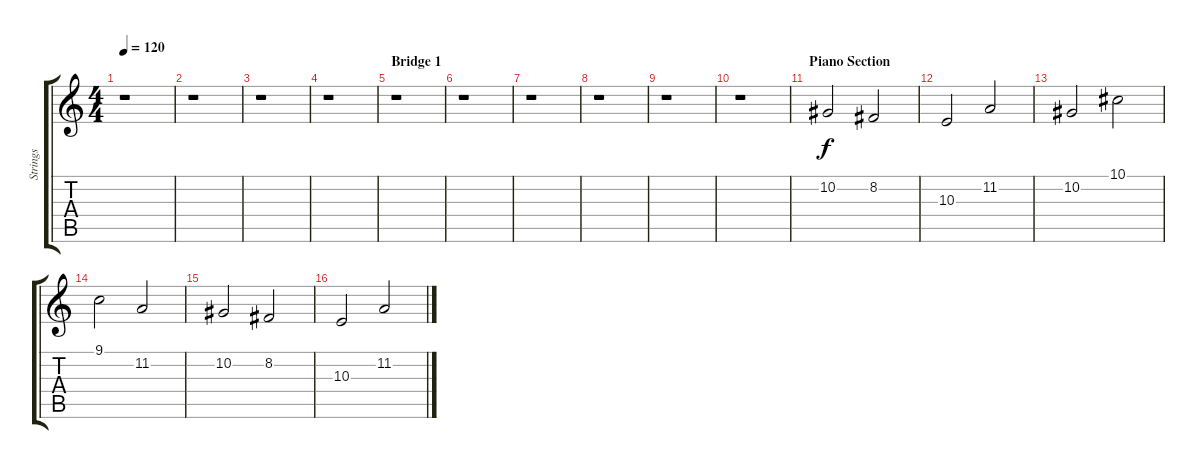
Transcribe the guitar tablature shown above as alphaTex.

\track ("Strings" "Strings") {instrument stringensemble1}
\staff {score tabs}
\tuning (Eb4 Bb3 Gb3 Db3 Ab2 Eb2) {hide}
\ts (4 4)
\tempo 120
\clef g2
\ks c
r.1{dy f} |
r.1 |
r.1 |
r.1 |
\section ("" "Bridge 1")
r.1 |
r.1 |
r.1 |
r.1 |
r.1 |
r.1 |
\section ("" "Piano Section")
10.2.2 8.2.2 |
10.3.2 11.2.2 |
10.2.2 10.1.2 |
9.1.2 11.2.2 |
10.2.2 8.2.2 |
10.3.2 11.2.2
